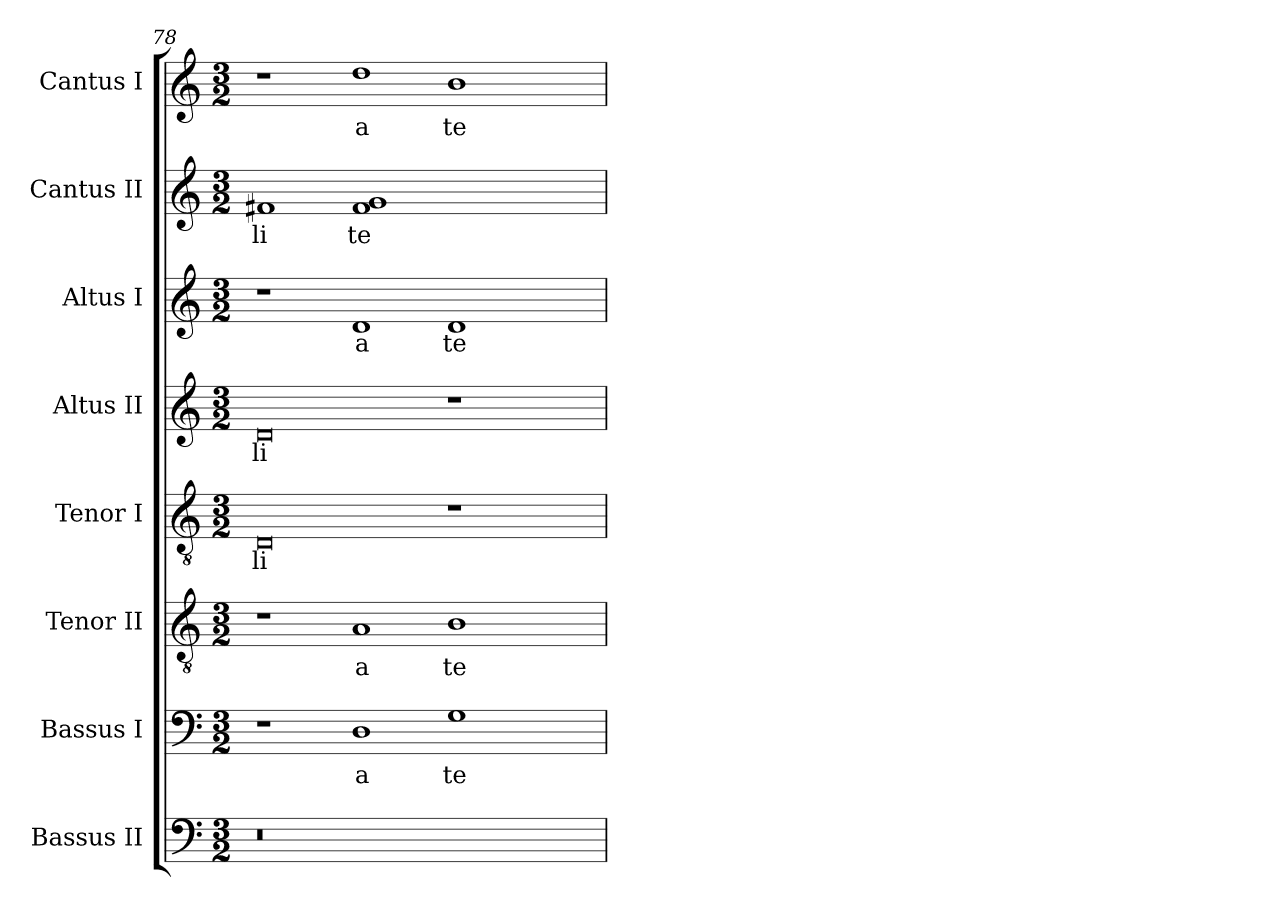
**kern	**kern	**text	**kern	**text	**kern	**text	**kern	**text	**kern	**text	**kern	**text	**kern	**text
*part8	*part7	*part7	*part6	*part6	*part5	*part5	*part4	*part4	*part3	*part3	*part2	*part2	*part1	*part1
*staff8	*staff7	*staff7	*staff6	*staff6	*staff5	*staff5	*staff4	*staff4	*staff3	*staff3	*staff2	*staff2	*staff1	*staff1
*I"Bassus II	*I"Bassus I	*	*I"Tenor II	*	*I"Tenor I	*	*I"Altus II	*	*I"Altus I	*	*I"Cantus II	*	*I"Cantus I	*
*I'B II	*I'B I	*	*I'T II	*	*I'T I	*	*I'A II	*	*I'A I	*	*I'C II	*	*I'C I	*
*clefF4	*clefF4	*	*clefGv2	*	*clefGv2	*	*clefG2	*	*clefG2	*	*clefG2	*	*clefG2	*
*	*k[]	*	*	*	*	*	*k[]	*	*k[]	*	*	*	*	*
*	*C:	*	*	*	*	*	*C:	*	*C:	*	*	*	*	*
*M3/2	*M3/2	*	*M3/2	*	*M3/2	*	*M3/2	*	*M3/2	*	*M3/2	*	*M3/2	*
=78	=78	=78	=78	=78	=78	=78	=78	=78	=78	=78	=78	=78	=78	=78
!	!	!	!	!	!	!LO:LY:b:cj	!	!LO:LY:b:cj	!	!	!	!LO:LY:b:cj	!	!
0r	1r	.	1r	.	0D	li	0d	-li	1r	.	1f#X	li	1r	.
!	!	!LO:LY:b:cj	!	!LO:LY:b:cj	!	!	!	!	!	!LO:LY:b:cj	!	!LO:LY:b:cj	!	!LO:LY:b:cj
.	1D	a	1A	a	.	.	.	.	1d	a	1f# 1g	te	1dd	a
!	!	!LO:LY:b:cj	!	!LO:LY:b:cj	!LO:N:vis=1	!	!LO:N:vis=1	!	!	!LO:LY:b:cj	!	!	!	!LO:LY:b:cj
1.ryy	1G	te	1B	te	1.r	.	1.r	.	1d	te	1.ryy	.	1b	te
.	2ryy	.	2ryy	.	.	.	.	.	2ryy	.	.	.	2ryy	.
=	=	=	=	=	=	=	=	=	=	=	=	=	=	=
*-	*-	*-	*-	*-	*-	*-	*-	*-	*-	*-	*-	*-	*-	*-
